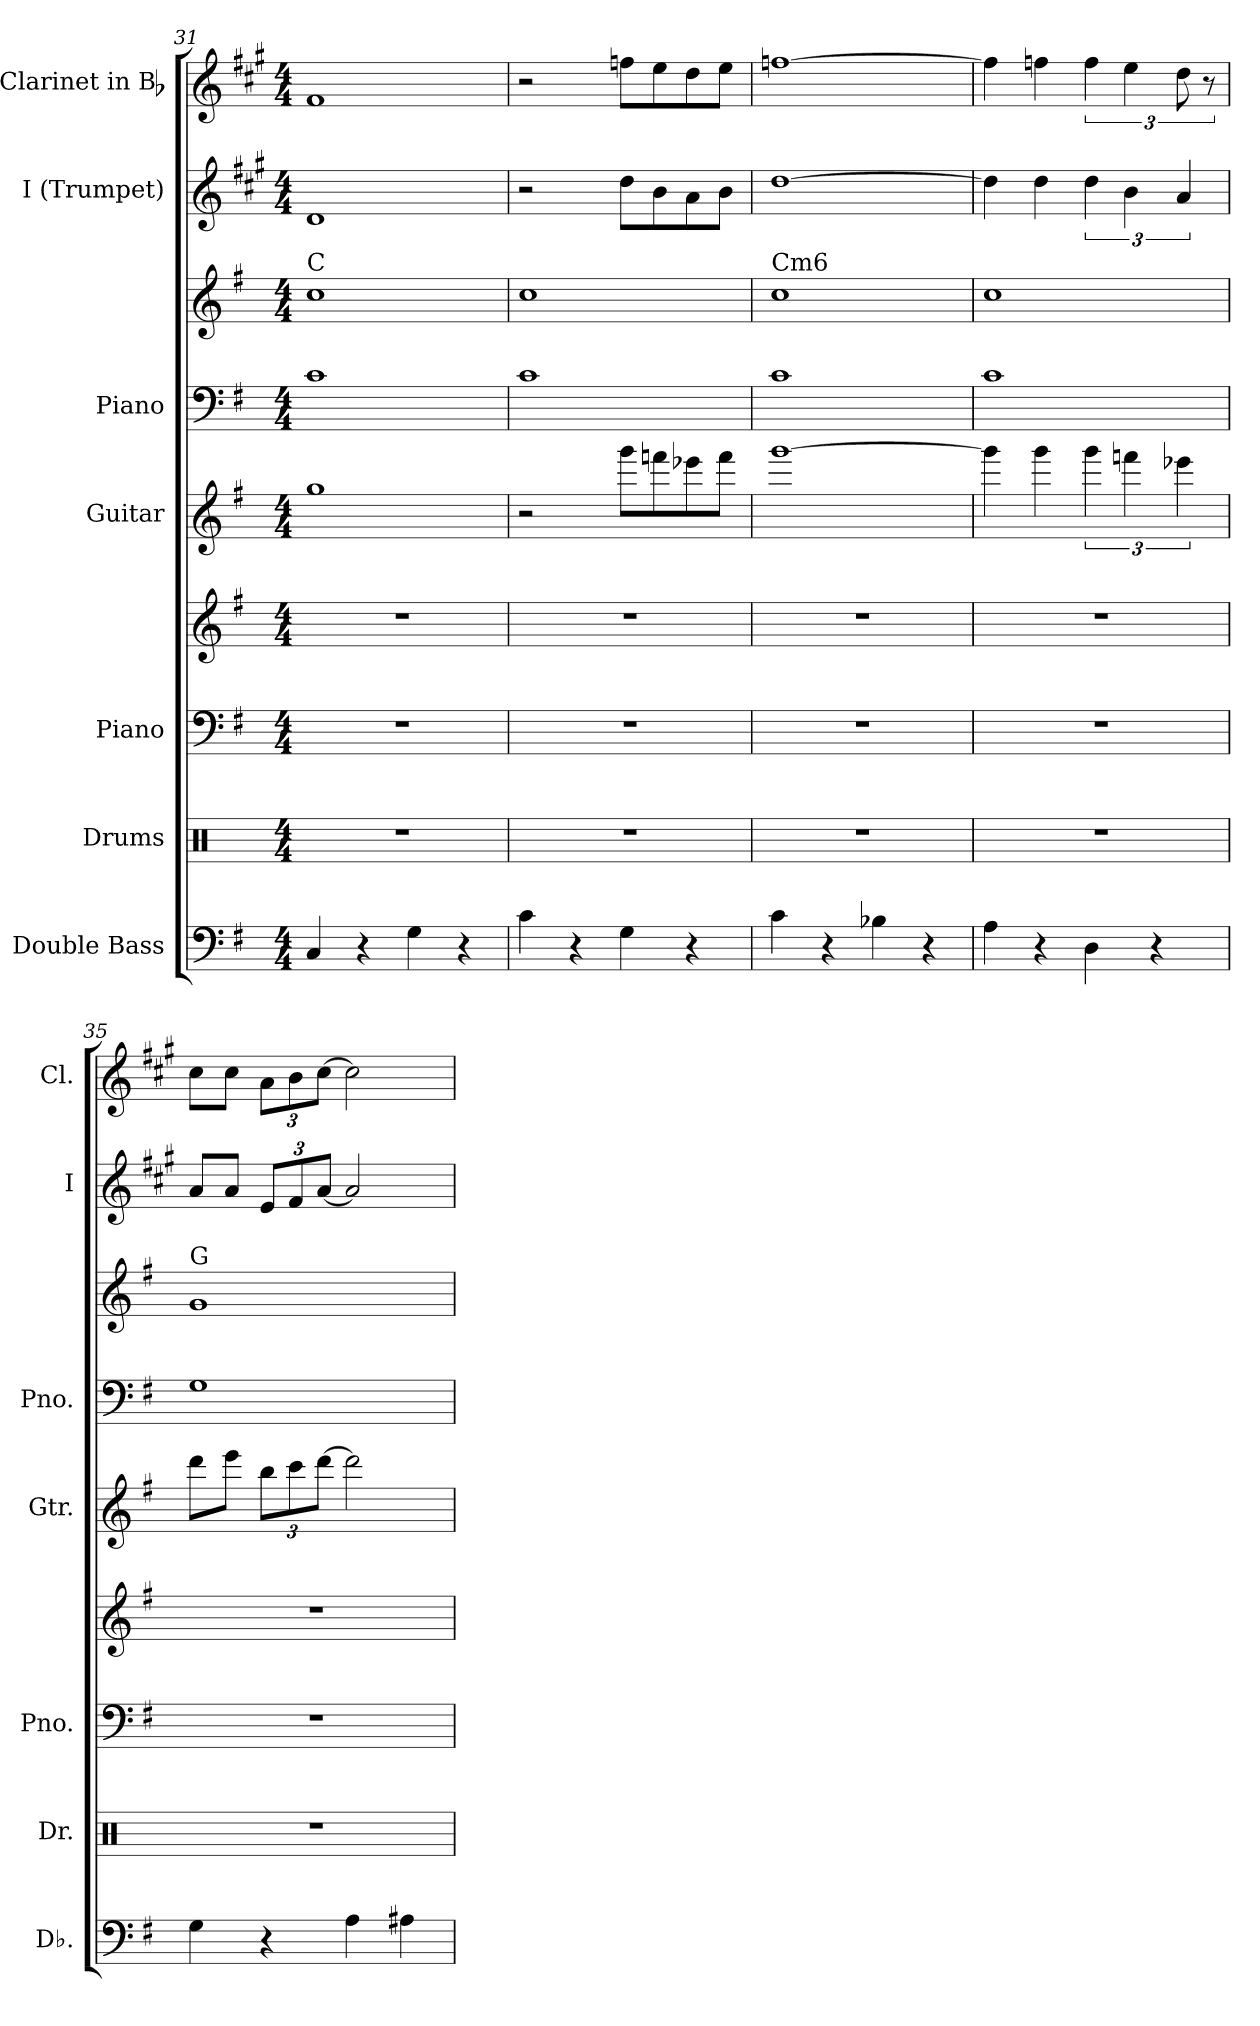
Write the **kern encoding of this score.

**kern	**kern	**kern	**kern	**kern	**kern	**kern	**kern	**kern
*part7	*part6	*part5	*part5	*part4	*part3	*part3	*part2	*part1
*staff9	*staff8	*staff7	*staff6	*staff5	*staff4	*staff3	*staff2	*staff1
*I"Double Bass	*I"Drums	*I"Piano	*	*I"Guitar	*I"Piano	*	*I"I (Trumpet)	*I"Clarinet in Bb
*I'Db.	*I'Dr.	*I'Pno.	*	*I'Gtr.	*I'Pno.	*	*I'I	*I'Cl.
*clefF4	*clefX	*clefF4	*clefG2	*clefG2	*clefF4	*clefG2	*clefG2	*clefG2
*ITrd7c12	*	*	*	*ITrd7c12	*	*	*ITrd1c2	*ITrd1c2
*k[f#]	*k[]	*k[f#]	*k[f#]	*k[f#]	*k[f#]	*k[f#]	*k[f#]	*k[f#]
*G:	*	*G:	*G:	*G:	*G:	*G:	*G:	*G:
*M4/4	*M4/4	*M4/4	*M4/4	*M4/4	*M4/4	*M4/4	*M4/4	*M4/4
=31	=31	=31	=31	=31	=31	=31	=31	=31
!	!	!	!	!	!	!LO:TX:a:t=C	!	!
4CC/	1r	1r	1r	1g	1c	1cc	1c	1e
4r	.	.	.	.	.	.	.	.
4GG\	.	.	.	.	.	.	.	.
4r	.	.	.	.	.	.	.	.
=32	=32	=32	=32	=32	=32	=32	=32	=32
4C\	1r	1r	1r	2r	1c	1cc	2r	2r
4r	.	.	.	.	.	.	.	.
4GG\	.	.	.	8gg\L	.	.	8cc\L	8ee-X\L
.	.	.	.	8ffn\	.	.	8a\	8dd\
4r	.	.	.	8ee-X\	.	.	8g\	8cc\
.	.	.	.	8ff\J	.	.	8a\J	8dd\J
=33	=33	=33	=33	=33	=33	=33	=33	=33
!	!	!	!	!	!	!LO:TX:a:t=Cm6	!	!
4C\	1r	1r	1r	[1gg	1c	1cc	[1cc	[1ee-X
4r	.	.	.	.	.	.	.	.
4BB-X\	.	.	.	.	.	.	.	.
4r	.	.	.	.	.	.	.	.
=34	=34	=34	=34	=34	=34	=34	=34	=34
4AA\	1r	1r	1r	4gg\]	1c	1cc	4cc\]	4ee-\]
4r	.	.	.	4gg\	.	.	4cc\	4ee-X\
4DD\	.	.	.	6gg\	.	.	6cc\	6ee-\
.	.	.	.	6ffn\	.	.	6a\	6dd\
4r	.	.	.	.	.	.	.	.
.	.	.	.	6ee-X\	.	.	6g/	12cc\
.	.	.	.	.	.	.	.	12r
=35	=35	=35	=35	=35	=35	=35	=35	=35
!	!	!	!	!	!	!LO:TX:a:t=G	!	!
4GG\	1r	1r	1r	8dd\L	1G	1g	8g/L	8b\L
.	.	.	.	8ee\J	.	.	8g/J	8b\J
*	*	*	*	*Xbrackettup	*	*	*Xbrackettup	*Xbrackettup
4r	.	.	.	12b\L	.	.	12d/L	12g\L
.	.	.	.	12cc\	.	.	12e/	12a\
.	.	.	.	[12dd\J	.	.	[12g/J	[12b\J
4AA\	.	.	.	2dd\]	.	.	2g/]	2b\]
4AA#X\	.	.	.	.	.	.	.	.
=	=	=	=	=	=	=	=	=
*-	*-	*-	*-	*-	*-	*-	*-	*-
